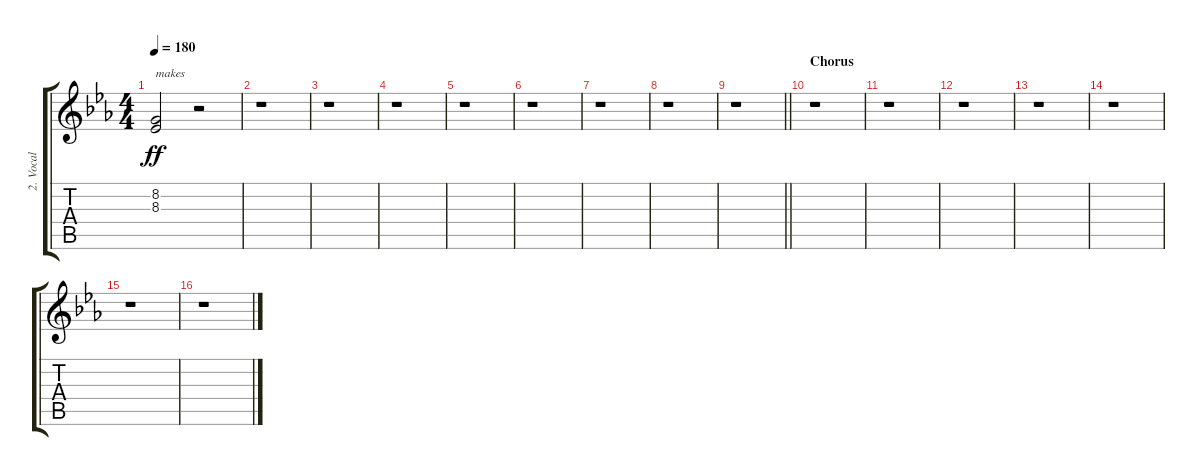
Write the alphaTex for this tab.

\track ("2. Vocal" "2. Vocal") {instrument lead2sawtooth}
\staff {score tabs}
\tuning (E4 B3 G3 D3 A2 E2) {hide}
\ts (4 4)
\section ("" "")
\tempo 180
\clef g2
\ks eb
(8.2 8.3).2{txt "makes" dy ff} r.2 |
r.1 |
r.1 |
r.1 |
r.1 |
r.1 |
r.1 |
r.1 |
\barLineRight lightlight
r.1 |
\section ("" "Chorus")
r.1 |
r.1 |
r.1 |
r.1 |
r.1 |
r.1 |
r.1
